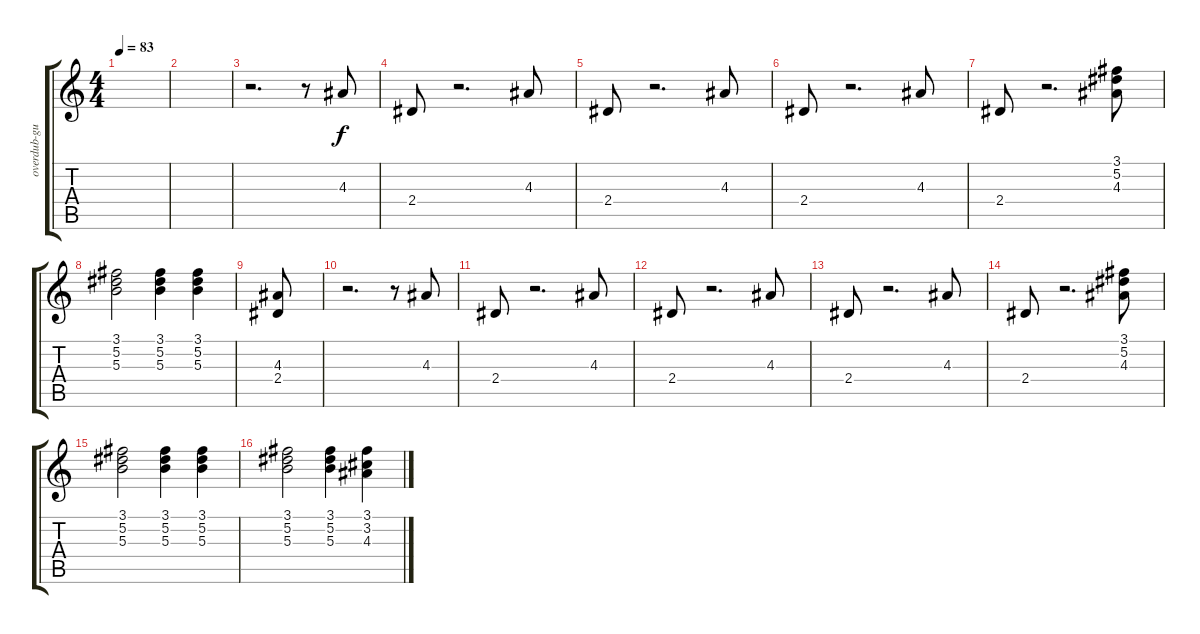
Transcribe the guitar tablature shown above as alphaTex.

\track ("overdub-guit (3 guit total)" "overdub-gu") {instrument distortionguitar}
\staff {score tabs}
\tuning (Eb4 Bb3 Gb3 Db3 Ab2 Eb2) {hide}
\ts (4 4)
\tempo 83
\clef g2
\ks c
|
|
r.2{d} r.8 4.3.8 |
2.4.8 r.2{d} 4.3.8 |
2.4.8 r.2{d} 4.3.8 |
2.4.8 r.2{d} 4.3.8 |
2.4.8 r.2{d} (3.1 5.2 4.3).8 |
(3.1 5.2 5.3).2 (3.1 5.2 5.3).4 (3.1 5.2 5.3).4 |
(4.3 2.4).8 |
r.2{d} r.8 4.3.8 |
2.4.8 r.2{d} 4.3.8 |
2.4.8 r.2{d} 4.3.8 |
2.4.8 r.2{d} 4.3.8 |
2.4.8 r.2{d} (3.1 5.2 4.3).8 |
(3.1 5.2 5.3).2 (3.1 5.2 5.3).4 (3.1 5.2 5.3).4 |
(3.1 5.2 5.3).2 (3.1 5.2 5.3).4 (3.1 3.2 4.3).4
